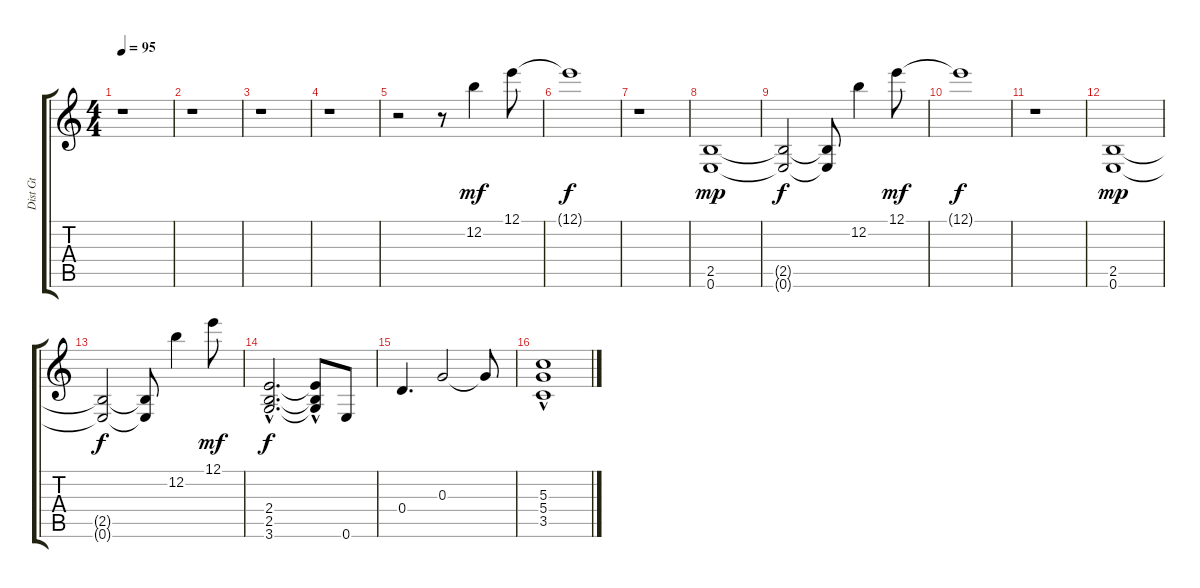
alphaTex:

\track ("Dist Gt" "Dist Gt") {instrument distortionguitar}
\staff {score tabs}
\tuning (E4 B3 G3 D3 A2 E2) {hide}
\ts (4 4)
\tempo 95
\clef g2
\ks c
r.1{dy mf} |
r.1 |
r.1 |
r.1 |
r.2 r.8 12.2.4 12.1.8 |
12.1{t}.1{dy f} |
r.1 |
(2.5 0.6).1{dy mp} |
(2.5{t} 0.6{t}).2{dy f} (2.5{t} 0.6{t}).8 12.2.4 12.1.8{dy mf} |
12.1{t}.1{dy f} |
r.1 |
(2.5 0.6).1{dy mp} |
(2.5{t} 0.6{t}).2{dy f} (2.5{t} 0.6{t}).8 12.2.4 12.1.8{dy mf} |
(2.4{hac} 2.5{hac} 3.6{hac}).2{d dy f} (2.4{t} 2.5{t} 3.6{hac t}).8 0.6.8 |
0.4.4{d} 0.3.2 0.3{t}.8 |
(5.3{hac} 5.4 3.5{hac}).1
